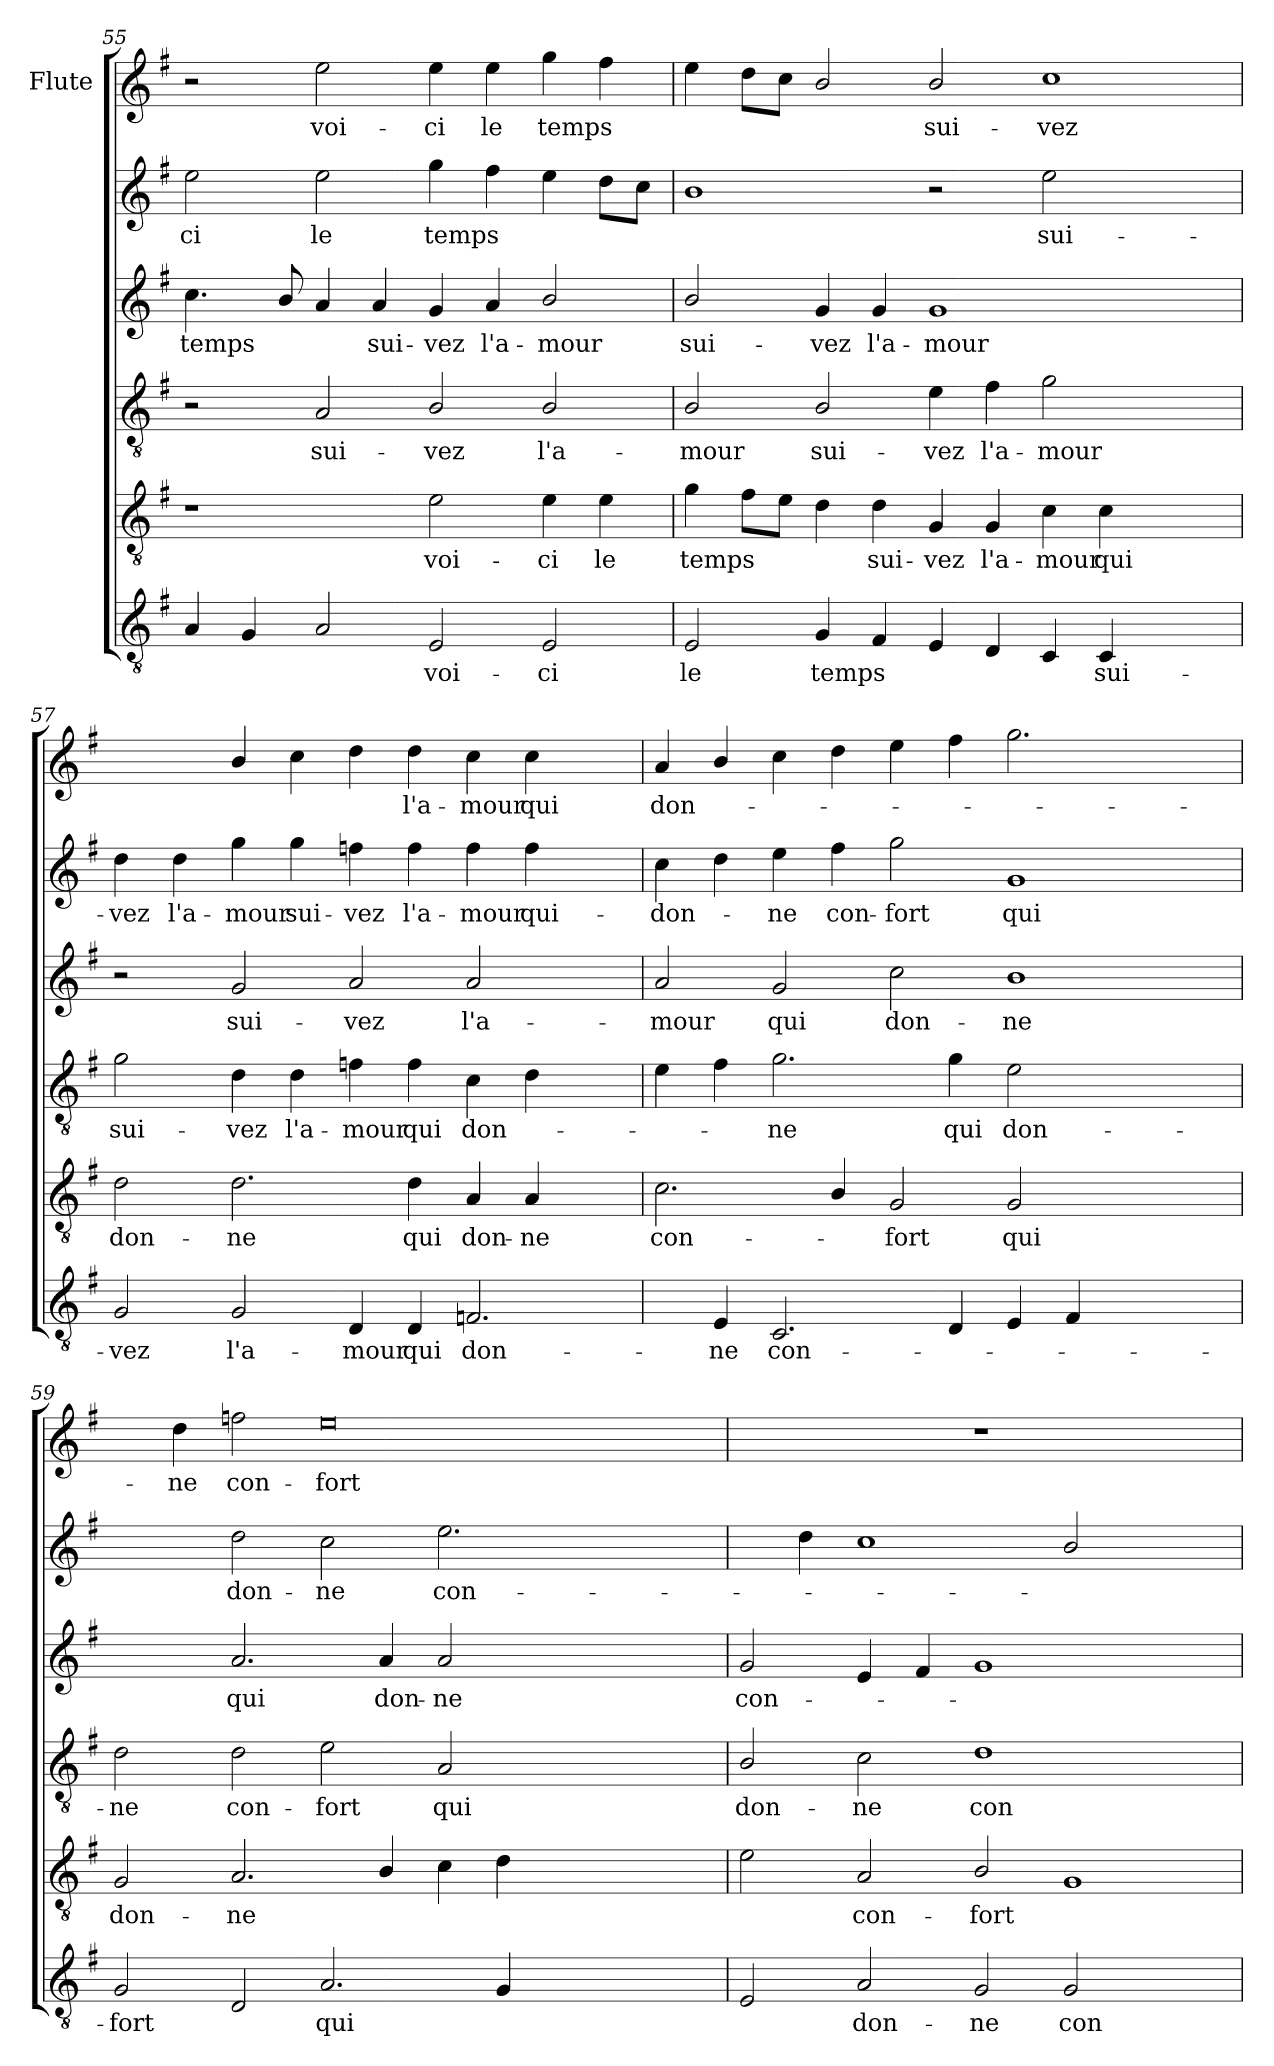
**kern	**text	**kern	**text	**kern	**text	**kern	**text	**kern	**text	**kern	**text
*part6	*part6	*part5	*part5	*part4	*part4	*part3	*part3	*part2	*part2	*part1	*part1
*staff6	*staff6	*staff5	*staff5	*staff4	*staff4	*staff3	*staff3	*staff2	*staff2	*staff1	*staff1
*	*	*	*	*	*	*	*	*	*	*I"Flute	*
!!LO:PB:g=z
*clefGv2	*	*clefGv2	*	*clefGv2	*	*clefG2	*	*clefG2	*	*clefG2	*
*ITrd1c2	*	*ITrd1c2	*	*ITrd1c2	*	*ITrd1c2	*	*ITrd1c2	*	*ITrd1c2	*
*k[b-]	*	*k[b-]	*	*k[b-]	*	*k[b-]	*	*k[b-]	*	*k[b-]	*
*F:	*	*F:	*	*F:	*	*F:	*	*F:	*	*F:	*
=55	=55	=55	=55	=55	=55	=55	=55	=55	=55	=55	=55
!	!	!	!	!	!	!	!LO:LY:b	!	!LO:LY:b	!	!
4G/	.	1r	.	2r	.	4.b-\	temps	2dd\	-ci	2r	.
4F/	.	.	.	.	.	.	.	.	.	.	.
.	.	.	.	.	.	8a/	.	.	.	.	.
!	!	!	!	!	!LO:LY:b	!	!	!	!LO:LY:b	!	!LO:LY:b
2G/	.	.	.	2G/	sui-	4g/	.	2dd\	le	2dd\	voi-
!	!	!	!	!	!	!	!LO:LY:b	!	!	!	!
.	.	.	.	.	.	4g/	sui-	.	.	.	.
!	!LO:LY:b	!	!LO:LY:b	!	!LO:LY:b	!	!LO:LY:b	!	!LO:LY:b	!	!LO:LY:b
2D/	voi-	2d\	voi-	2A/	-vez	4f/	-vez	4ff\	temps	4dd\	-ci
!	!	!	!	!	!	!	!LO:LY:b	!	!	!	!LO:LY:b
.	.	.	.	.	.	4g/	l'a-	4ee\	.	4dd\	le
!	!LO:LY:b	!	!LO:LY:b	!	!LO:LY:b	!	!LO:LY:b	!	!	!	!LO:LY:b
2D/	-ci	4d\	-ci	2A/	l'a-	2a/	-mour	4dd\	.	4ff\	temps
!	!	!	!LO:LY:b	!	!	!	!	!	!	!	!
.	.	4d\	le	.	.	.	.	8cc\L	.	4ee\	.
.	.	.	.	.	.	.	.	8b-\J	.	.	.
=56	=56	=56	=56	=56	=56	=56	=56	=56	=56	=56	=56
!	!LO:LY:b	!	!LO:LY:b	!	!LO:LY:b	!	!LO:LY:b	!	!	!	!
2D/	le	4f\	temps	2A/	-mour	2a/	sui-	1a	.	4dd\	.
.	.	8e\L	.	.	.	.	.	.	.	8cc\L	.
.	.	8d\J	.	.	.	.	.	.	.	8b-\J	.
!	!LO:LY:b	!	!	!	!LO:LY:b	!	!LO:LY:b	!	!	!	!
4F/	temps	4c\	.	2A/	sui-	4f/	-vez	.	.	2a/	.
!	!	!	!LO:LY:b	!	!	!	!LO:LY:b	!	!	!	!
4E/	.	4c\	sui-	.	.	4f/	l'a-	.	.	.	.
!	!	!	!LO:LY:b	!	!LO:LY:b	!	!LO:LY:b	!	!	!	!LO:LY:b
4D/	.	4F/	-vez	4d\	-vez	1f	-mour	2r	.	2a/	sui-
!	!	!	!LO:LY:b	!	!LO:LY:b	!	!	!	!	!	!
4C/	.	4F/	l'a-	4e\	l'a-	.	.	.	.	.	.
!	!	!	!LO:LY:b	!	!LO:LY:b	!	!	!	!LO:LY:b	!	!LO:LY:b
4BB-/	.	4B-\	-mour	2f\	-mour	.	.	2dd\	sui-	1b-	-vez
!	!LO:LY:b	!	!LO:LY:b	!	!	!	!	!	!	!	!
4BB-/	sui-	4B-\	qui	.	.	.	.	.	.	.	.
2ryy	.	2ryy	.	2ryy	.	2ryy	.	2ryy	.	.	.
=57	=57	=57	=57	=57	=57	=57	=57	=57	=57	=57	=57
!	!LO:LY:b	!	!LO:LY:b	!	!LO:LY:b	!	!	!	!LO:LY:b	!	!
2F/	-vez	2c\	don-	2f\	sui-	2r	.	4cc\	-vez	2b-\yy	.
!	!	!	!	!	!	!	!	!	!LO:LY:b	!	!
.	.	.	.	.	.	.	.	4cc\	l'a-	.	.
!	!LO:LY:b	!	!LO:LY:b	!	!LO:LY:b	!	!LO:LY:b	!	!LO:LY:b	!	!
2F/	l'a-	2.c\	-ne	4c\	-vez	2f/	sui-	4ff\	-mour	4a/	.
!	!	!	!	!	!LO:LY:b	!	!	!	!LO:LY:b	!	!
.	.	.	.	4c\	l'a-	.	.	4ff\	sui-	4b-\	.
!	!LO:LY:b	!	!	!	!LO:LY:b	!	!LO:LY:b	!	!LO:LY:b	!	!
4C/	-mour	.	.	4e-X\	-mour	2g/	-vez	4ee-X\	-vez	4cc\	.
!	!LO:LY:b	!	!LO:LY:b	!	!LO:LY:b	!	!	!	!LO:LY:b	!	!LO:LY:b
4C/	qui	4c\	qui	4e-\	qui	.	.	4ee-\	l'a-	4cc\	l'a-
!	!LO:LY:b	!	!LO:LY:b	!	!LO:LY:b	!	!LO:LY:b	!	!LO:LY:b	!	!LO:LY:b
2.E-X/	don-	4G/	don-	4B-\	don-	2g/	l'a-	4ee-\	-mour	4b-\	-mour
!	!	!	!LO:LY:b	!	!	!	!	!	!LO:LY:b	!	!LO:LY:b
.	.	4G/	-ne	4c\	.	.	.	4ee-\	qui-	4b-\	qui
.	.	4ryy	.	4ryy	.	4ryy	.	4ryy	.	4ryy	.
!!LO:LB:g=z
=58	=58	=58	=58	=58	=58	=58	=58	=58	=58	=58	=58
!	!	!	!LO:LY:b	!	!	!	!LO:LY:b	!	!LO:LY:b	!	!LO:LY:b
4E/yy	.	2.B-\	con-	4d\	.	2g/	-mour	4b-\	-don-	4g/	don-
!	!LO:LY:b	!	!	!	!	!	!	!	!	!	!
4D/	-ne	.	.	4e\	.	.	.	4cc\	.	4a/	.
!	!LO:LY:b	!	!	!	!LO:LY:b	!	!LO:LY:b	!	!LO:LY:b	!	!
2.BB-/	con-	.	.	2.f\	-ne	2f/	qui	4dd\	-ne	4b-\	.
!	!	!	!	!	!	!	!	!	!LO:LY:b	!	!
.	.	4A/	.	.	.	.	.	4ee\	con-	4cc\	.
!	!	!	!LO:LY:b	!	!	!	!LO:LY:b	!	!LO:LY:b	!	!
.	.	2F/	-fort	.	.	2b-\	don-	2ff\	-fort	4dd\	.
!	!	!	!	!	!LO:LY:b	!	!	!	!	!	!
4C/	.	.	.	4f\	qui	.	.	.	.	4ee\	.
!	!	!	!LO:LY:b	!	!LO:LY:b	!	!LO:LY:b	!	!LO:LY:b	!	!
4D/	.	2F/	qui	2d\	don-	1a	-ne	1f	qui	2.ff\	.
4E/	.	.	.	.	.	.	.	.	.	.	.
2ryy	.	2ryy	.	2ryy	.	.	.	.	.	.	.
.	.	.	.	.	.	.	.	.	.	4ryy	.
=59	=59	=59	=59	=59	=59	=59	=59	=59	=59	=59	=59
!	!LO:LY:b	!	!LO:LY:b	!	!LO:LY:b	!	!	!	!	!	!
2F/	-fort	2F/	don-	2c\	-ne	2a/yy	.	2f/yy	.	4ff\yy	.
!	!	!	!	!	!	!	!	!	!	!	!LO:LY:b
.	.	.	.	.	.	.	.	.	.	4cc\	-ne
!	!	!	!LO:LY:b	!	!LO:LY:b	!	!LO:LY:b	!	!LO:LY:b	!	!LO:LY:b
2C/	.	2.G/	-ne	2c\	con-	2.g/	qui	2cc\	don-	2ee-X\	con-
!	!LO:LY:b	!	!	!	!LO:LY:b	!	!	!	!LO:LY:b	!	!LO:LY:b
2.G/	qui	.	.	2d\	-fort	.	.	2b-\	-ne	0dd	-fort
!	!	!	!	!	!	!	!LO:LY:b	!	!	!	!
.	.	4A/	.	.	.	4g/	don-	.	.	.	.
!	!	!	!	!	!LO:LY:b	!	!LO:LY:b	!	!LO:LY:b	!	!
.	.	4B-\	.	2G/	qui	2g/	-ne	2.dd\	con-	.	.
4F/	.	4c\	.	.	.	.	.	.	.	.	.
1ryy	.	1ryy	.	1ryy	.	1ryy	.	.	.	.	.
.	.	.	.	.	.	.	.	2.ryy	.	.	.
=60	=60	=60	=60	=60	=60	=60	=60	=60	=60	=60	=60
!	!	!	!	!	!LO:LY:b	!	!LO:LY:b	!	!	!	!
2D/	.	2d\	.	2A/	don-	2f/	con-	4dd\yy	.	1ddyy	.
.	.	.	.	.	.	.	.	4cc\	.	.	.
!	!LO:LY:b	!	!LO:LY:b	!	!LO:LY:b	!	!	!	!	!	!
2G/	don-	2G/	con-	2B-\	-ne	4d/	.	1b-	.	.	.
.	.	.	.	.	.	4e/	.	.	.	.	.
!	!LO:LY:b	!	!LO:LY:b	!	!LO:LY:b	!	!	!	!	!	!
2F/	-ne	2A/	-fort	1c	con-	1f	.	.	.	1r	.
!	!LO:LY:b	!	!	!	!	!	!	!	!	!	!
2F/	con-	1F	.	.	.	.	.	2a/	.	.	.
2ryy	.	.	.	2ryy	.	2ryy	.	2ryy	.	2ryy	.
=	=	=	=	=	=	=	=	=	=	=	=
*-	*-	*-	*-	*-	*-	*-	*-	*-	*-	*-	*-
